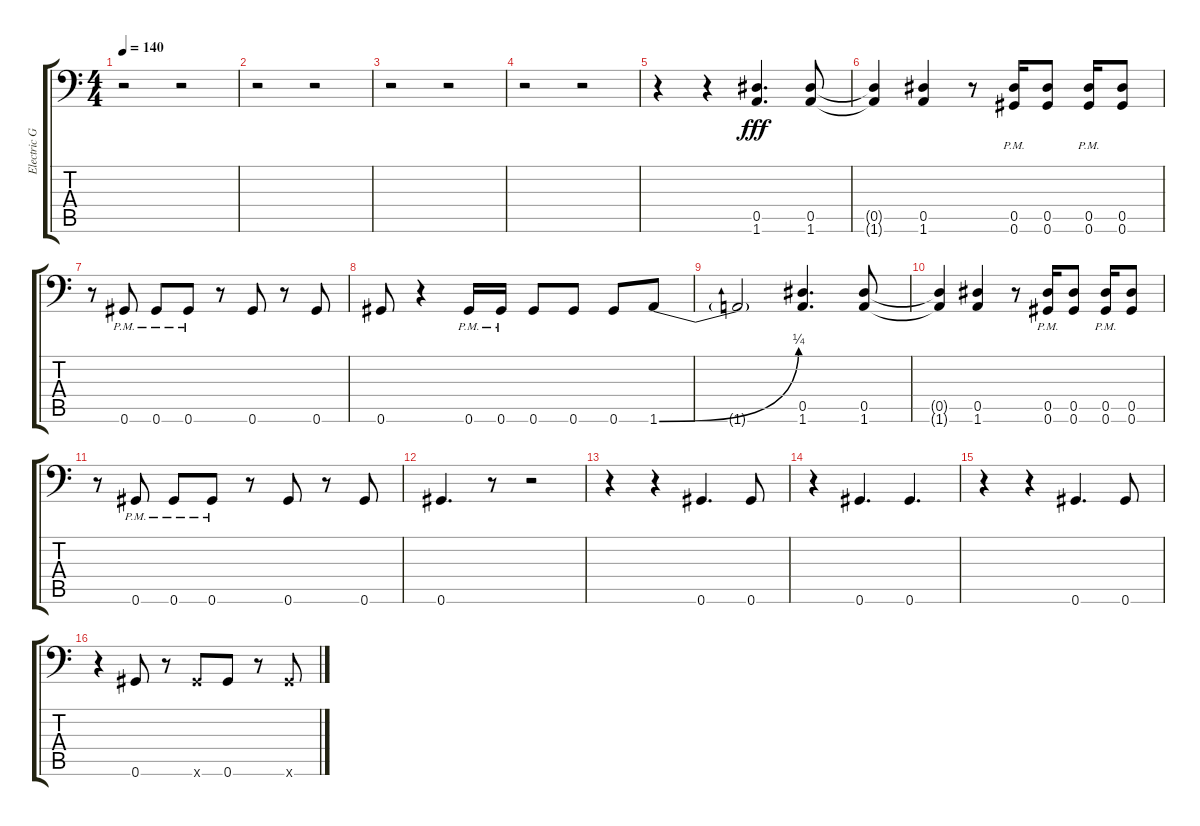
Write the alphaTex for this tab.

\track ("Electric Guitar" "Electric G") {instrument distortionguitar}
\staff {score tabs}
\tuning (Bb3 F3 Db3 Ab2 Eb2 Ab1) {hide}
\ts (4 4)
\tempo 140
\clef f4
\ks c
r.2{dy fff} r.2 |
r.2 r.2 |
r.2 r.2 |
r.2 r.2 |
r.4 r.4 (0.5 1.6).4{d} (0.5 1.6).8 |
(0.5{t} 1.6{t}).4 (0.5 1.6).4 r.8 (0.5{pm} 0.6{pm}).16 (0.5 0.6).8 (0.5{pm} 0.6{pm}).16 (0.5 0.6).8 |
r.8 0.6{pm}.8 0.6{pm}.8 0.6{pm}.8 r.8 0.6.8 r.8 0.6.8 |
0.6.8 r.4 0.6{pm}.16 0.6{pm}.16 0.6.8 0.6.8 0.6.8 1.6{be (bend 0 0 60 1)}.8 |
1.6{t}.2 (0.5 1.6).4{d} (0.5 1.6).8 |
(0.5{t} 1.6{t}).4 (0.5 1.6).4 r.8 (0.5{pm} 0.6{pm}).16 (0.5 0.6).8 (0.5{pm} 0.6{pm}).16 (0.5 0.6).8 |
r.8 0.6{pm}.8 0.6{pm}.8 0.6{pm}.8 r.8 0.6.8 r.8 0.6.8 |
0.6.4{d} r.8 r.2 |
r.4 r.4 0.6.4{d} 0.6.8 |
r.4 0.6.4{d} 0.6.4{d} |
r.4 r.4 0.6.4{d} 0.6.8 |
r.4 0.6.8 r.8 0.6{x}.8 0.6.8 r.8 0.6{x}.8
